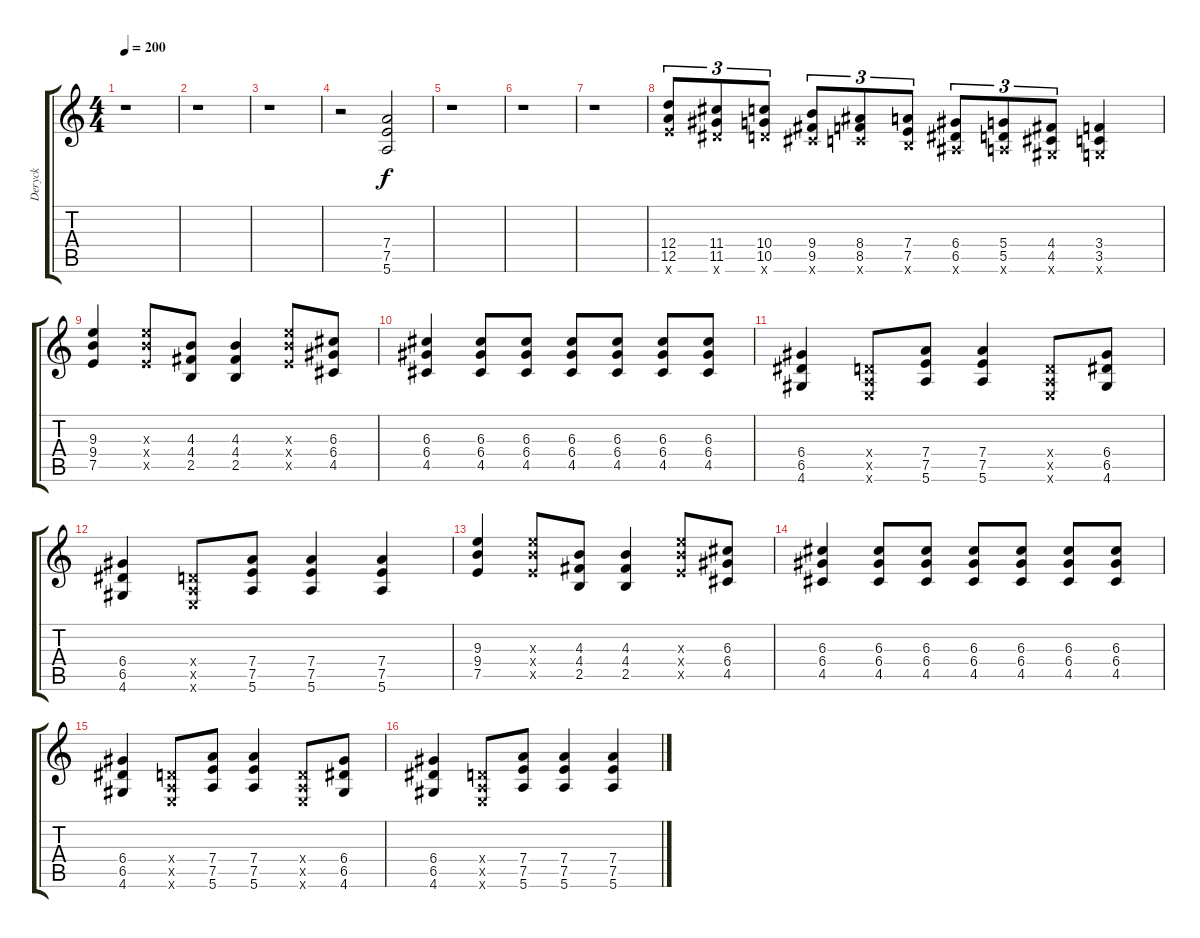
\track ("Deryck" "Deryck") {instrument distortionguitar}
\staff {score tabs}
\tuning (E4 B3 G3 D3 A2 E2) {hide}
\ts (4 4)
\tempo 200
\clef g2
\ks c
r.1{dy f} |
r.1 |
r.1 |
r.2 (7.4 7.5 5.6).2 |
r.1 |
r.1 |
r.1 |
(12.4 12.5 12.6{x}).8{tu (3 2) instrument guitarfretnoise} (11.4 11.5 11.6{x}).8{tu (3 2)} (10.4 10.5 10.6{x}).8{tu (3 2)} (9.4 9.5 9.6{x}).8{tu (3 2)} (8.4 8.5 8.6{x}).8{tu (3 2)} (7.4 7.5 7.6{x}).8{tu (3 2)} (6.4 6.5 6.6{x}).8{tu (3 2)} (5.4 5.5 5.6{x}).8{tu (3 2)} (4.4 4.5 4.6{x}).8{tu (3 2)} (3.4 3.5 3.6{x}).4 |
(9.3 9.4 7.5).4{volume 8 instrument distortionguitar} (9.3{x} 9.4{x} 7.5{x}).8 (4.3 4.4 2.5).8 (4.3 4.4 2.5).4 (9.3{x} 9.4{x} 7.5{x}).8 (6.3 6.4 4.5).8 |
(6.3 6.4 4.5).4 (6.3 6.4 4.5).8 (6.3 6.4 4.5).8 (6.3 6.4 4.5).8 (6.3 6.4 4.5).8 (6.3 6.4 4.5).8 (6.3 6.4 4.5).8 |
(6.4 6.5 4.6).4 (0.4{x} 0.5{x} 0.6{x}).8 (7.4 7.5 5.6).8 (7.4 7.5 5.6).4 (0.4{x} 0.5{x} 0.6{x}).8 (6.4 6.5 4.6).8 |
(6.4 6.5 4.6).4 (0.4{x} 0.5{x} 0.6{x}).8 (7.4 7.5 5.6).8 (7.4 7.5 5.6).4 (7.4 7.5 5.6).4 |
(9.3 9.4 7.5).4 (9.3{x} 9.4{x} 7.5{x}).8 (4.3 4.4 2.5).8 (4.3 4.4 2.5).4 (9.3{x} 9.4{x} 7.5{x}).8 (6.3 6.4 4.5).8 |
(6.3 6.4 4.5).4 (6.3 6.4 4.5).8 (6.3 6.4 4.5).8 (6.3 6.4 4.5).8 (6.3 6.4 4.5).8 (6.3 6.4 4.5).8 (6.3 6.4 4.5).8 |
(6.4 6.5 4.6).4 (0.4{x} 0.5{x} 0.6{x}).8 (7.4 7.5 5.6).8 (7.4 7.5 5.6).4 (0.4{x} 0.5{x} 0.6{x}).8 (6.4 6.5 4.6).8 |
(6.4 6.5 4.6).4 (0.4{x} 0.5{x} 0.6{x}).8 (7.4 7.5 5.6).8 (7.4 7.5 5.6).4 (7.4 7.5 5.6).4
